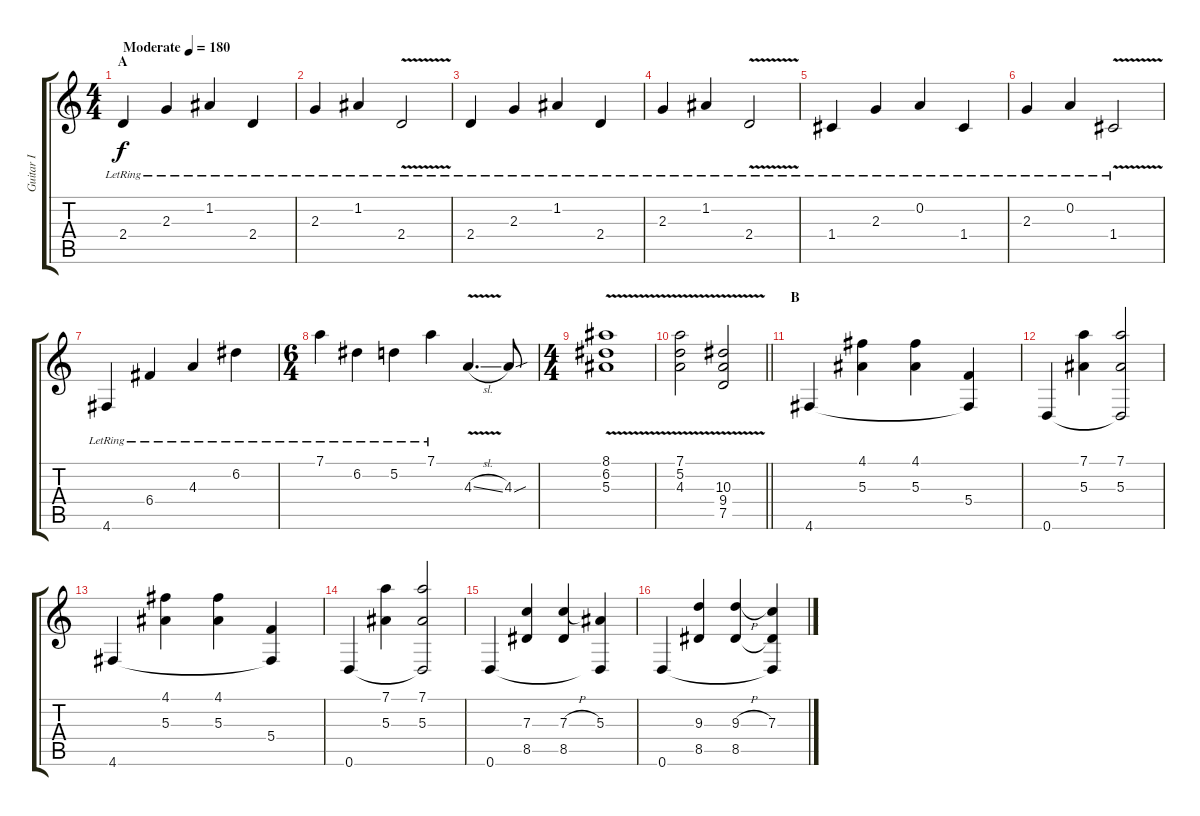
\track ("Guitar I" "Guitar I") {instrument overdrivenguitar}
\staff {score tabs}
\tuning (D4 A3 F3 C3 G2 D2) {hide}
\ts (4 4)
\section ("" "A")
\tempo (180 "Moderate")
\clef g2
\ks c
2.4{lr}.4{dy f instrument overdrivenguitar} 2.3{lr}.4 1.2{lr}.4 2.4{lr}.4 |
2.3{lr}.4 1.2{lr}.4 2.4{v lr}.2 |
2.4{lr}.4 2.3{lr}.4 1.2{lr}.4 2.4{lr}.4 |
2.3{lr}.4 1.2{lr}.4 2.4{v lr}.2 |
1.4{lr}.4 2.3{lr}.4 0.2{lr}.4 1.4{lr}.4 |
2.3{lr}.4 0.2{lr}.4 1.4{v lr}.2 |
4.6{lr}.4 6.4{lr}.4 4.3{lr}.4 6.2{lr}.4 |
\ts (6 4)
7.1{lr}.4 6.2{lr}.4 5.2{lr}.4 7.1{lr}.4 4.3{v sl}.4{d} 4.3{sou}.8 |
\ts (4 4)
(8.1{v} 6.2{v} 5.3{v}).1 |
\barLineRight lightlight
(7.1{v} 5.2{v} 4.3{v}).2 (10.3{v} 9.4{v} 7.5{v}).2 |
\section ("" "B")
4.6.4 (4.1 5.3).4 (4.1 5.3).4 (5.4 4.6{t}).4 |
0.6.4 (7.1 5.3).4 (7.1 5.3 0.6{t}).2 |
4.6.4 (4.1 5.3).4 (4.1 5.3).4 (5.4 4.6{t}).4 |
0.6.4 (7.1 5.3).4 (7.1 5.3 0.6{t}).2 |
0.6.4 (7.3 8.5).4 (7.3{h} 8.5).4 (5.3 0.6{t}).4 |
0.6.4 (9.3 8.5).4 (9.3{h} 8.5).4 (7.3 8.5{t} 0.6{t}).4
